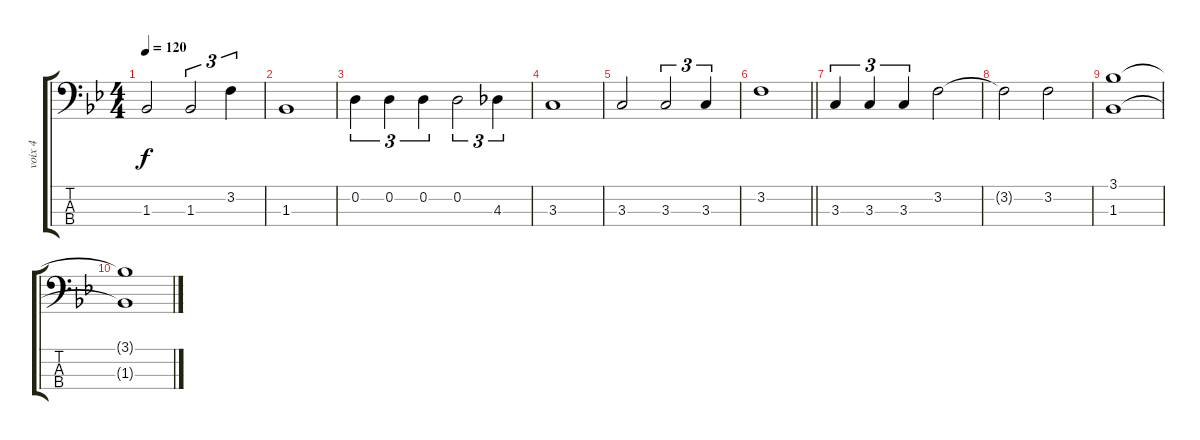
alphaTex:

\track ("voix 4" "voix 4") {instrument acousticbass}
\staff {score tabs}
\tuning (G2 D2 A1 E1) {hide}
\ts (4 4)
\tempo 120
\clef f4
\ks bb
1.3.2{dy f} 1.3.2{tu (3 2)} 3.2.4{tu (3 2)} |
1.3.1 |
0.2.4{tu (3 2)} 0.2.4{tu (3 2)} 0.2.4{tu (3 2)} 0.2.2{tu (3 2)} 4.3.4{tu (3 2)} |
3.3.1 |
3.3.2 3.3.2{tu (3 2)} 3.3.4{tu (3 2)} |
\barLineRight lightlight
3.2.1 |
3.3.4{tu (3 2)} 3.3.4{tu (3 2)} 3.3.4{tu (3 2)} 3.2.2 |
3.2{t}.2 3.2.2 |
(3.1 1.3).1 |
(3.1{t} 1.3{t}).1
